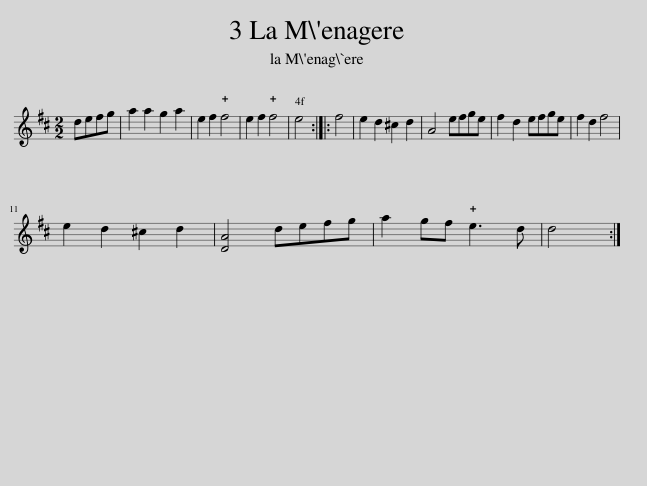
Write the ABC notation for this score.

X:1
L:1/8
M:2/2
I:linebreak $
K:D
V:1 treble
V:1
 defg | a2 a2 g2 a2 | e2 f2 !plus!f4 | e2 f2 !plus!f4 | e4 :: %5
 f4 | e2 d2 ^c2 d2 | A4 efge | f2 d2 efge | f2 d2 f4 |$ %10
 e2 d2 ^c2 d2 | [DA]4 defg | a2 gf !plus!e3 d | d4 :| %14
